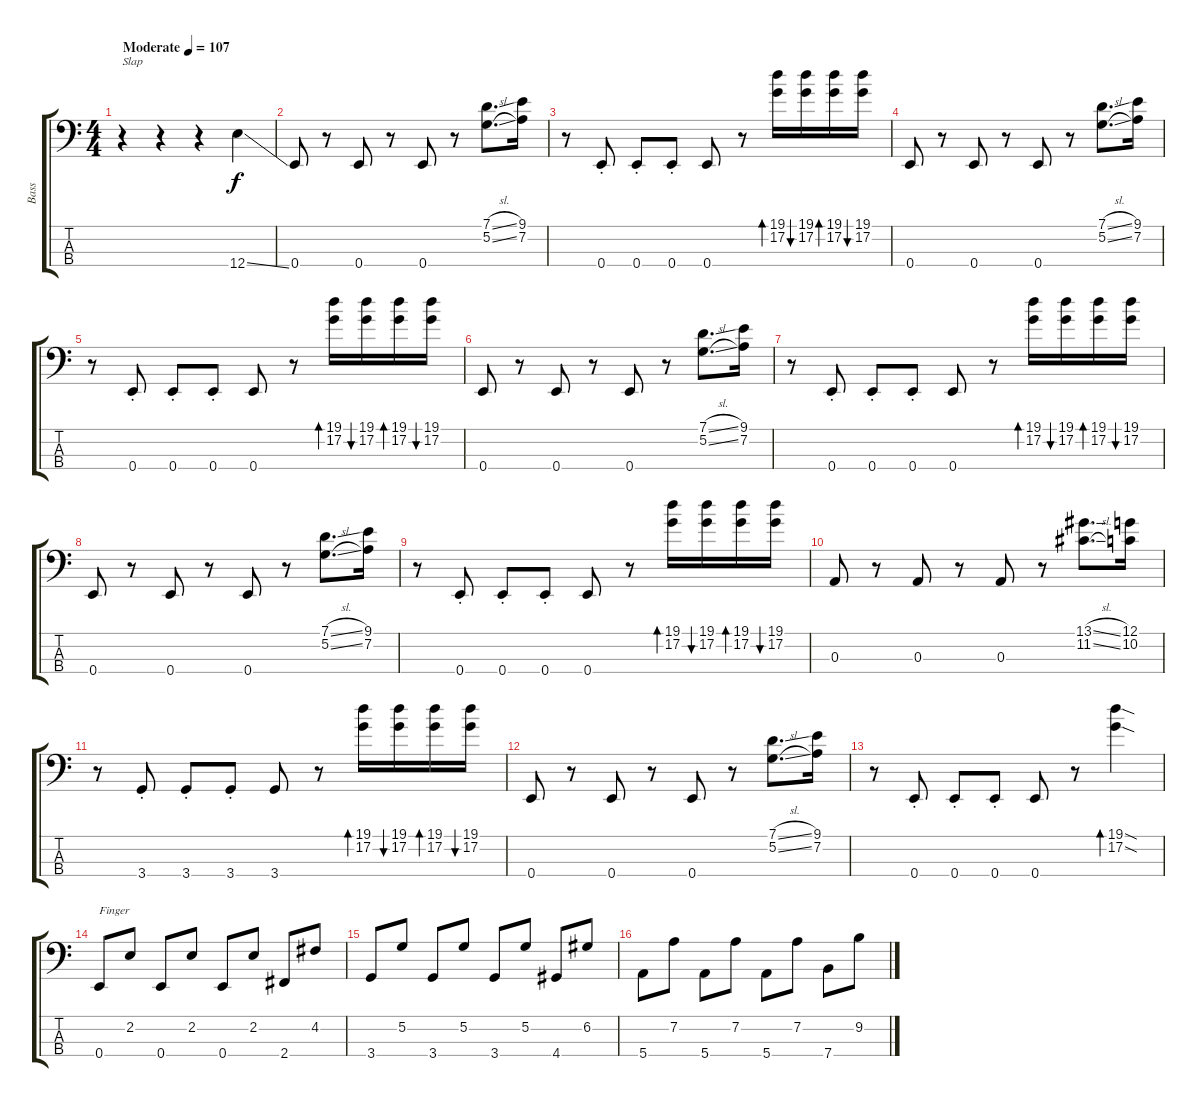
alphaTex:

\track ("Bass" "Bass") {instrument slapbass1}
\staff {score tabs}
\tuning (G2 D2 A1 E1) {hide}
\ts (4 4)
\tempo (107 "Moderate")
\clef f4
\ks c
r.4{txt "Slap" dy f instrument slapbass1} r.4 r.4 12.4{ss}.4 |
0.4.8 r.8 0.4.8 r.8 0.4.8 r.8 (7.1{sl} 5.2{sl}).8{d} (9.1 7.2).16 |
r.8 0.4{st}.8 0.4{st}.8 0.4{st}.8 0.4.8 r.8 (19.1 17.2).16{bd 60} (19.1 17.2).16{bu 30} (19.1 17.2).16{bd 30} (19.1 17.2).16{bu 30} |
0.4.8 r.8 0.4.8 r.8 0.4.8 r.8 (7.1{sl} 5.2{sl}).8{d} (9.1 7.2).16 |
r.8 0.4{st}.8 0.4{st}.8 0.4{st}.8 0.4.8 r.8 (19.1 17.2).16{bd 60} (19.1 17.2).16{bu 30} (19.1 17.2).16{bd 30} (19.1 17.2).16{bu 30} |
0.4.8 r.8 0.4.8 r.8 0.4.8 r.8 (7.1{sl} 5.2{sl}).8{d} (9.1 7.2).16 |
r.8 0.4{st}.8 0.4{st}.8 0.4{st}.8 0.4.8 r.8 (19.1 17.2).16{bd 60} (19.1 17.2).16{bu 30} (19.1 17.2).16{bd 30} (19.1 17.2).16{bu 30} |
0.4.8 r.8 0.4.8 r.8 0.4.8 r.8 (7.1{sl} 5.2{sl}).8{d} (9.1 7.2).16 |
r.8 0.4{st}.8 0.4{st}.8 0.4{st}.8 0.4.8 r.8 (19.1 17.2).16{bd 60} (19.1 17.2).16{bu 30} (19.1 17.2).16{bd 30} (19.1 17.2).16{bu 30} |
0.3.8 r.8 0.3.8 r.8 0.3.8 r.8 (13.1{sl} 11.2{sl}).8{d} (12.1 10.2).16 |
r.8 3.4{st}.8 3.4{st}.8 3.4{st}.8 3.4.8 r.8 (19.1 17.2).16{bd 60} (19.1 17.2).16{bu 30} (19.1 17.2).16{bd 30} (19.1 17.2).16{bu 30} |
0.4.8 r.8 0.4.8 r.8 0.4.8 r.8 (7.1{sl} 5.2{sl}).8{d} (9.1 7.2).16 |
r.8 0.4{st}.8 0.4{st}.8 0.4{st}.8 0.4.8 r.8 (19.1{sod} 17.2{sod}).4{bd 60} |
0.4.8{txt "Finger " instrument electricbassfinger} 2.2.8 0.4.8 2.2.8 0.4.8 2.2.8 2.4.8 4.2.8 |
3.4.8 5.2.8 3.4.8 5.2.8 3.4.8 5.2.8 4.4.8 6.2.8 |
5.4.8 7.2.8 5.4.8 7.2.8 5.4.8 7.2.8 7.4.8 9.2.8
